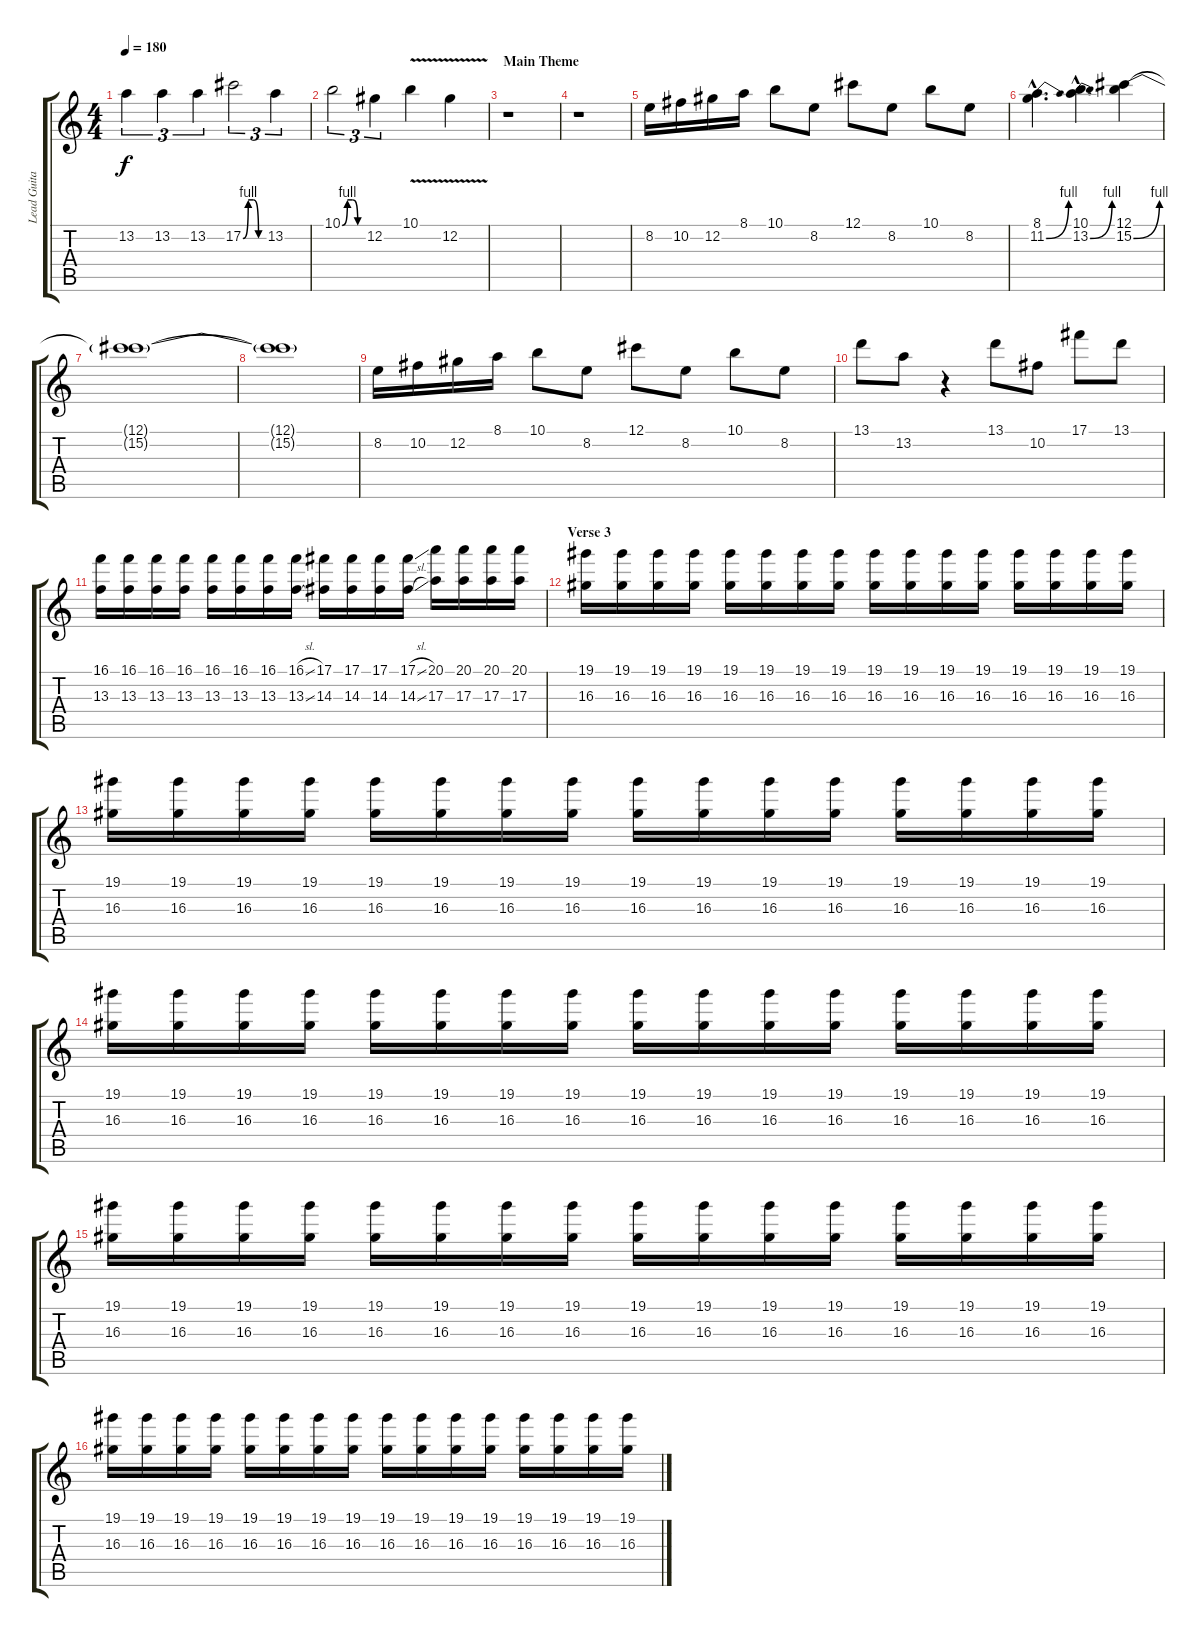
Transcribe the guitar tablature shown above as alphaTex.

\track ("Lead Guitar 2" "Lead Guita") {instrument overdrivenguitar}
\staff {score tabs}
\tuning (Db4 Ab3 E3 B2 Gb2 Db2) {hide}
\ts (4 4)
\tempo 180
\clef g2
\ks c
13.2.4{tu (3 2) dy f} 13.2.4{tu (3 2)} 13.2.4{tu (3 2)} 17.2{be (custom 0 0 15 4 30 4 45 0 60 0)}.2{tu (3 2)} 13.2.4{tu (3 2)} |
10.1{be (custom 0 0 15 4 30 4 45 0 60 0)}.2{tu (3 2)} 12.2.4{tu (3 2)} 10.1{v}.4 12.2{v}.4 |
\section ("" "Main Theme")
r.1 |
r.1 |
8.2.16 10.2.16 12.2.16 8.1.16 10.1.8 8.2.8 12.1.8 8.2.8 10.1.8 8.2.8 |
(8.1{hac} 11.2{be (bend 0 0 60 4) hac}).4{d} (10.1{hac} 13.2{be (bend 0 0 60 4) hac}).4{d} (12.1 15.2{be (bend 0 0 60 4)}).4 |
(12.1{t} 15.2{t}).1 |
(12.1{t} 15.2{t}).1 |
8.2.16 10.2.16 12.2.16 8.1.16 10.1.8 8.2.8 12.1.8 8.2.8 10.1.8 8.2.8 |
13.1.8 13.2.8 r.4 13.1.8 10.2.8 17.1.8 13.1.8 |
(16.1 13.3).16{volume 10} (16.1 13.3).16 (16.1 13.3).16 (16.1 13.3).16 (16.1 13.3).16 (16.1 13.3).16 (16.1 13.3).16 (16.1{sl} 13.3{sl}).16 (17.1 14.3).16 (17.1 14.3).16 (17.1 14.3).16 (17.1{sl} 14.3{sl}).16 (20.1 17.3).16 (20.1 17.3).16 (20.1 17.3).16 (20.1 17.3).16 |
\section ("" "Verse 3")
(19.1 16.3).16 (19.1 16.3).16 (19.1 16.3).16 (19.1 16.3).16 (19.1 16.3).16 (19.1 16.3).16 (19.1 16.3).16 (19.1 16.3).16 (19.1 16.3).16 (19.1 16.3).16 (19.1 16.3).16 (19.1 16.3).16 (19.1 16.3).16 (19.1 16.3).16 (19.1 16.3).16 (19.1 16.3).16 |
(19.1 16.3).16 (19.1 16.3).16 (19.1 16.3).16 (19.1 16.3).16 (19.1 16.3).16 (19.1 16.3).16 (19.1 16.3).16 (19.1 16.3).16 (19.1 16.3).16 (19.1 16.3).16 (19.1 16.3).16 (19.1 16.3).16 (19.1 16.3).16 (19.1 16.3).16 (19.1 16.3).16 (19.1 16.3).16 |
(19.1 16.3).16 (19.1 16.3).16 (19.1 16.3).16 (19.1 16.3).16 (19.1 16.3).16 (19.1 16.3).16 (19.1 16.3).16 (19.1 16.3).16 (19.1 16.3).16 (19.1 16.3).16 (19.1 16.3).16 (19.1 16.3).16 (19.1 16.3).16 (19.1 16.3).16 (19.1 16.3).16 (19.1 16.3).16 |
(19.1 16.3).16 (19.1 16.3).16 (19.1 16.3).16 (19.1 16.3).16 (19.1 16.3).16 (19.1 16.3).16 (19.1 16.3).16 (19.1 16.3).16 (19.1 16.3).16 (19.1 16.3).16 (19.1 16.3).16 (19.1 16.3).16 (19.1 16.3).16 (19.1 16.3).16 (19.1 16.3).16 (19.1 16.3).16 |
(19.1 16.3).16 (19.1 16.3).16 (19.1 16.3).16 (19.1 16.3).16 (19.1 16.3).16 (19.1 16.3).16 (19.1 16.3).16 (19.1 16.3).16 (19.1 16.3).16 (19.1 16.3).16 (19.1 16.3).16 (19.1 16.3).16 (19.1 16.3).16 (19.1 16.3).16 (19.1 16.3).16 (19.1 16.3).16
